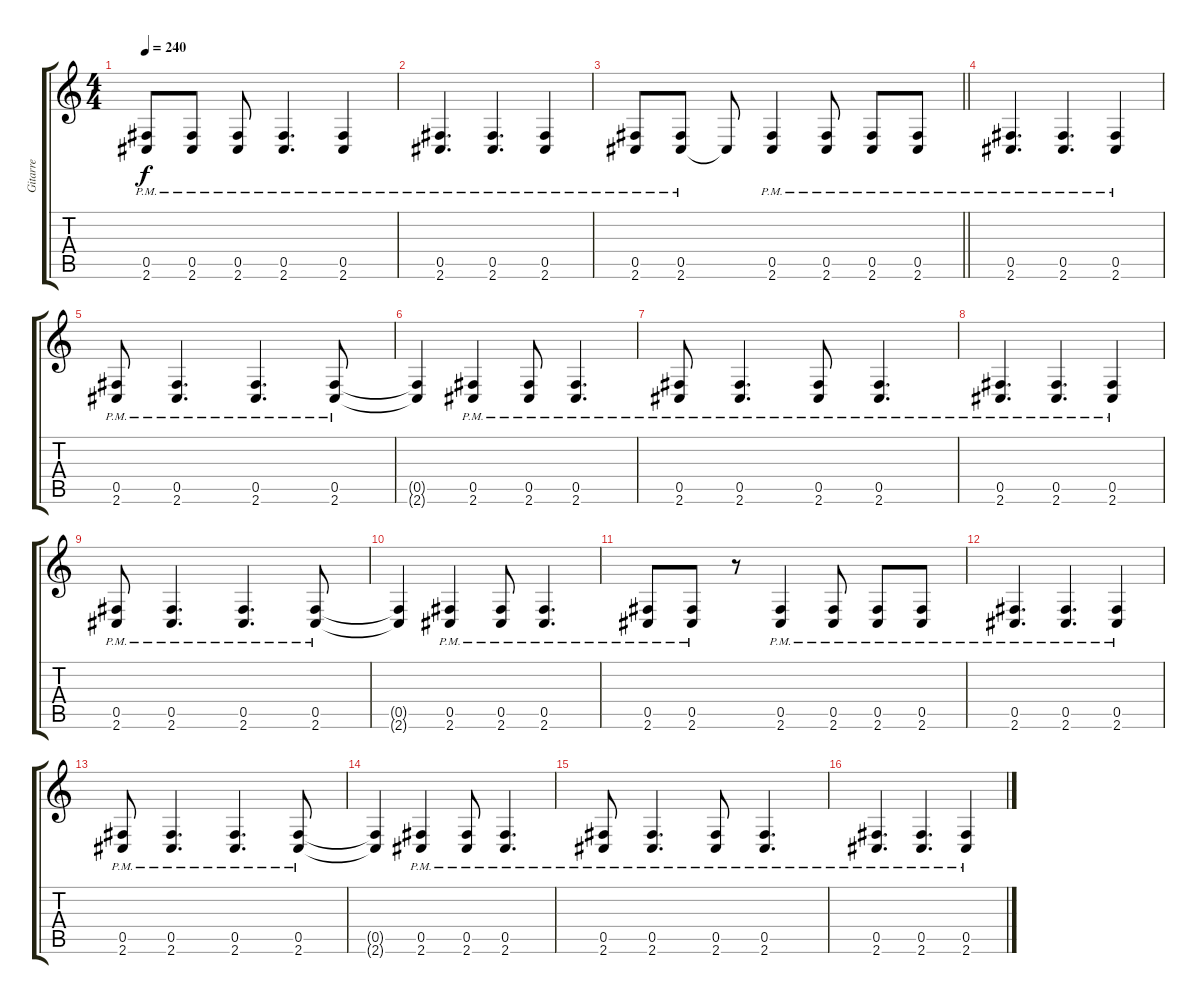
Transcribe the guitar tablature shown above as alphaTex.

\track ("Gitarre" "Gitarre") {instrument distortionguitar}
\staff {score tabs}
\tuning (Db4 Ab3 E3 B2 Gb2 B1) {hide}
\ts (4 4)
\tempo 240
\clef g2
\ks c
(0.5{pm} 2.6{pm}).8{dy f} (0.5{pm} 2.6{pm}).8 (0.5{pm} 2.6{pm}).8 (0.5{pm} 2.6{pm}).4{d} (0.5{pm} 2.6{pm}).4 |
(0.5{pm} 2.6{pm}).4{d} (0.5{pm} 2.6{pm}).4{d} (0.5{pm} 2.6{pm}).4 |
\barLineRight lightlight
(0.5{pm} 2.6{pm}).8 (0.5{pm} 2.6{pm}).8 2.6{t}.8 (0.5{pm} 2.6{pm}).4 (0.5{pm} 2.6{pm}).8 (0.5{pm} 2.6{pm}).8 (0.5{pm} 2.6{pm}).8 |
\section ("" "")
(0.5{pm} 2.6{pm}).4{d} (0.5{pm} 2.6{pm}).4{d} (0.5{pm} 2.6{pm}).4 |
(0.5{pm} 2.6{pm}).8 (0.5{pm} 2.6{pm}).4{d} (0.5{pm} 2.6{pm}).4{d} (0.5{pm} 2.6{pm}).8 |
(0.5{t} 2.6{t}).4 (0.5{pm} 2.6{pm}).4 (0.5{pm} 2.6{pm}).8 (0.5{pm} 2.6{pm}).4{d} |
(0.5{pm} 2.6{pm}).8 (0.5{pm} 2.6{pm}).4{d} (0.5{pm} 2.6{pm}).8 (0.5{pm} 2.6{pm}).4{d} |
(0.5{pm} 2.6{pm}).4{d} (0.5{pm} 2.6{pm}).4{d} (0.5{pm} 2.6{pm}).4 |
(0.5{pm} 2.6{pm}).8 (0.5{pm} 2.6{pm}).4{d} (0.5{pm} 2.6{pm}).4{d} (0.5{pm} 2.6{pm}).8 |
(0.5{t} 2.6{t}).4 (0.5{pm} 2.6{pm}).4 (0.5{pm} 2.6{pm}).8 (0.5{pm} 2.6{pm}).4{d} |
(0.5{pm} 2.6{pm}).8 (0.5{pm} 2.6{pm}).8 r.8 (0.5{pm} 2.6{pm}).4 (0.5{pm} 2.6{pm}).8 (0.5{pm} 2.6{pm}).8 (0.5{pm} 2.6{pm}).8 |
(0.5{pm} 2.6{pm}).4{d} (0.5{pm} 2.6{pm}).4{d} (0.5{pm} 2.6{pm}).4 |
(0.5{pm} 2.6{pm}).8 (0.5{pm} 2.6{pm}).4{d} (0.5{pm} 2.6{pm}).4{d} (0.5{pm} 2.6{pm}).8 |
(0.5{t} 2.6{t}).4 (0.5{pm} 2.6{pm}).4 (0.5{pm} 2.6{pm}).8 (0.5{pm} 2.6{pm}).4{d} |
(0.5{pm} 2.6{pm}).8 (0.5{pm} 2.6{pm}).4{d} (0.5{pm} 2.6{pm}).8 (0.5{pm} 2.6{pm}).4{d} |
(0.5{pm} 2.6{pm}).4{d} (0.5{pm} 2.6{pm}).4{d} (0.5{pm} 2.6{pm}).4
